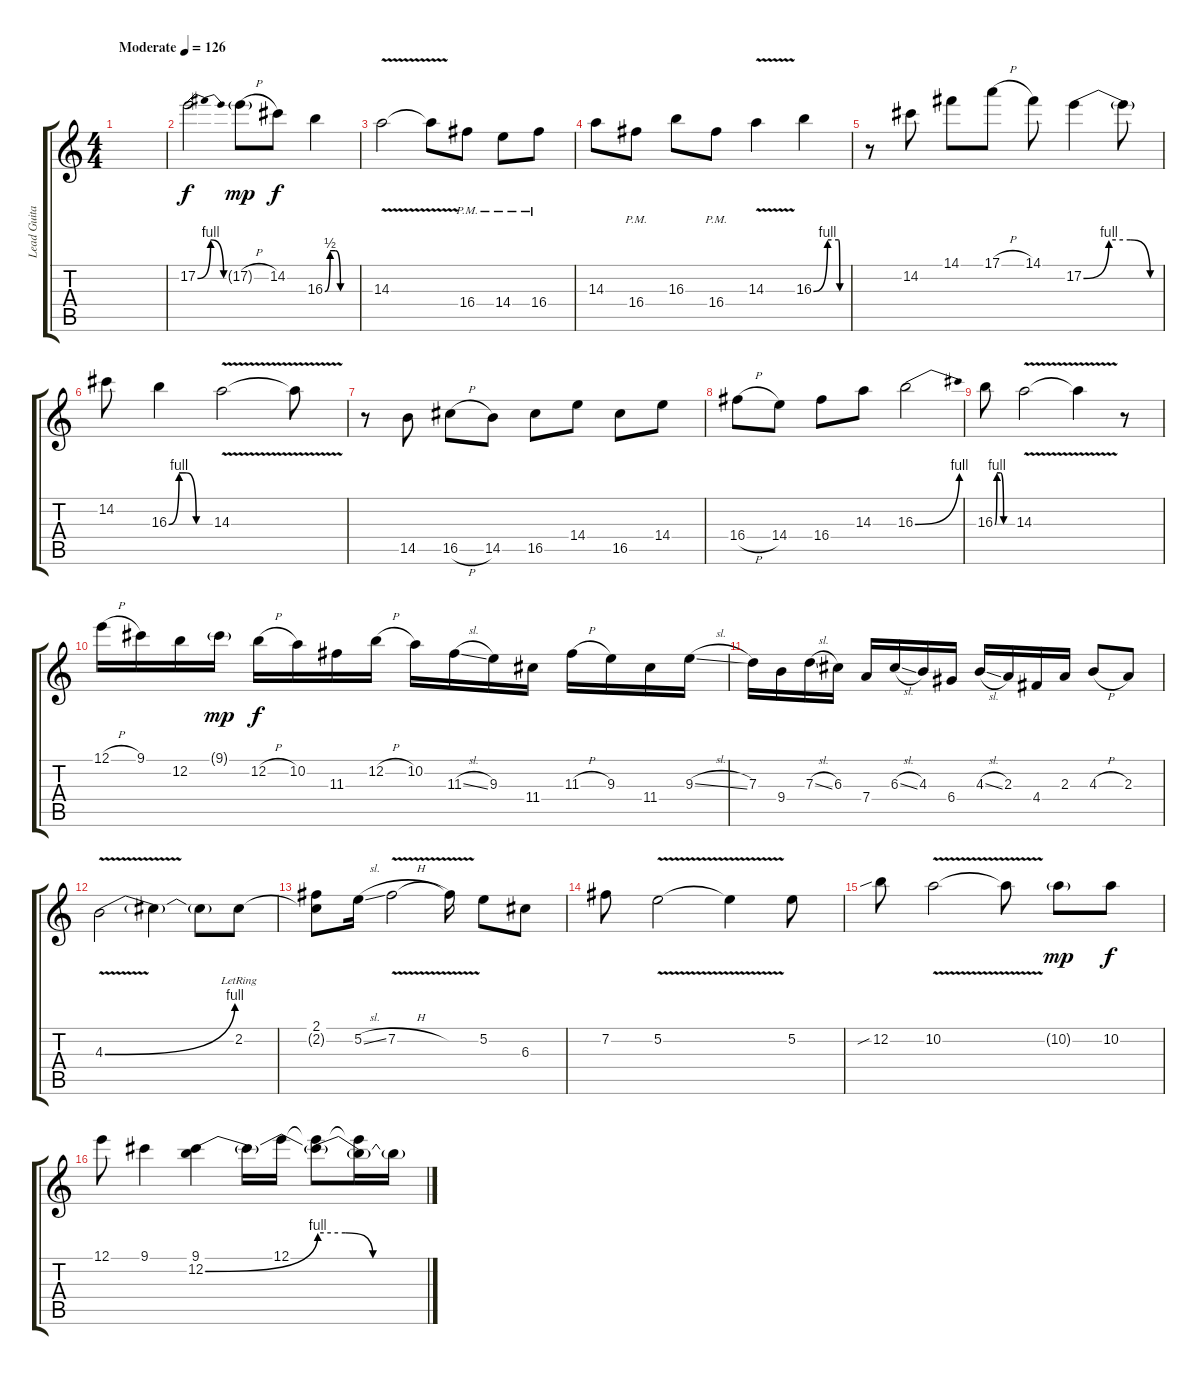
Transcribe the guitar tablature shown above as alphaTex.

\track ("Lead Guitar" "Lead Guita") {instrument distortionguitar}
\staff {score tabs}
\tuning (E4 B3 G3 D3 A2 E2) {hide}
\ts (4 4)
\tempo (126 "Moderate")
\clef g2
\ks c
|
17.2{be (bendrelease 0 0 10 4 45 4 60 0)}.2 17.2{h g}.8{dy mp} 14.2.8{dy f} 16.3{be (custom 0 0 10 2 20 2 30 0 60 0)}.4 |
14.3{v}.2 14.3{t}.8 16.4{pm}.8 14.4{pm}.8 16.4{pm}.8 |
14.3.8 16.4{pm}.8 16.3.8 16.4{pm}.8 14.3{v}.4 16.3{be (custom 0 0 25 4 45 4 47 0 60 0)}.4 |
r.8 14.2.8 14.1.8 17.1{h}.8 14.1.8 17.2{be (custom 0 0 19 4 35 4 50 0 60 0)}.4 17.2{t}.8 |
14.2.8 16.3{be (custom 0 0 15 4 25 4 40 0 50 0 60 0)}.4 14.3{v}.2 14.3{t}.8 |
r.8 14.5.8 16.5{h}.8 14.5.8 16.5.8 14.4.8 16.5.8 14.4.8 |
16.4{h}.8 14.4.8 16.4.8 14.3.8 16.3{be (bend 0 0 60 4)}.2 |
16.3{be (custom 0 0 7 4 20 4 30 0 60 0)}.8 14.3{v}.2 14.3{t}.4 r.8 |
12.1{h}.16 9.1.16 12.2.16 9.1{g}.16{dy mp} 12.2{h}.16{dy f} 10.2.16 11.3.16 12.2{h}.16 10.2.16 11.3{sl}.16 9.3.16 11.4.16 11.3{h}.16 9.3.16 11.4.16 9.3{sl}.16 |
7.3.16 9.4.16 7.3{sl}.16 6.3.16 7.4.16 6.3{sl}.16 4.3.16 6.4.16 4.3{sl}.16 2.3.16 4.4.16 2.3.16 4.3{h}.8 2.3.8 |
4.3{be (bend 0 0 60 4) v}.2 4.3{t}.4 4.3{t}.8 2.2{lr}.8 |
(2.1 2.2{t}).8 5.2{sl}.16 7.2{v h}.2 7.2{t}.16 5.2.8 6.3.8 |
7.2.8 5.2{v}.2 5.2{t}.4 5.2.8 |
12.2{sib}.8 10.2{v}.2 10.2{t}.8 10.2{g}.8{dy mp} 10.2.8{dy f} |
12.1.8 9.1.4 (9.1 12.2{be (bend 0 0 60 4)}).4 12.2{t}.16 12.1.16 (12.1{t} 12.2{be (custom 0 4 15 4 30 0 60 0) t}).8 (12.1{t} 12.2{t}).16 12.2{t}.16
